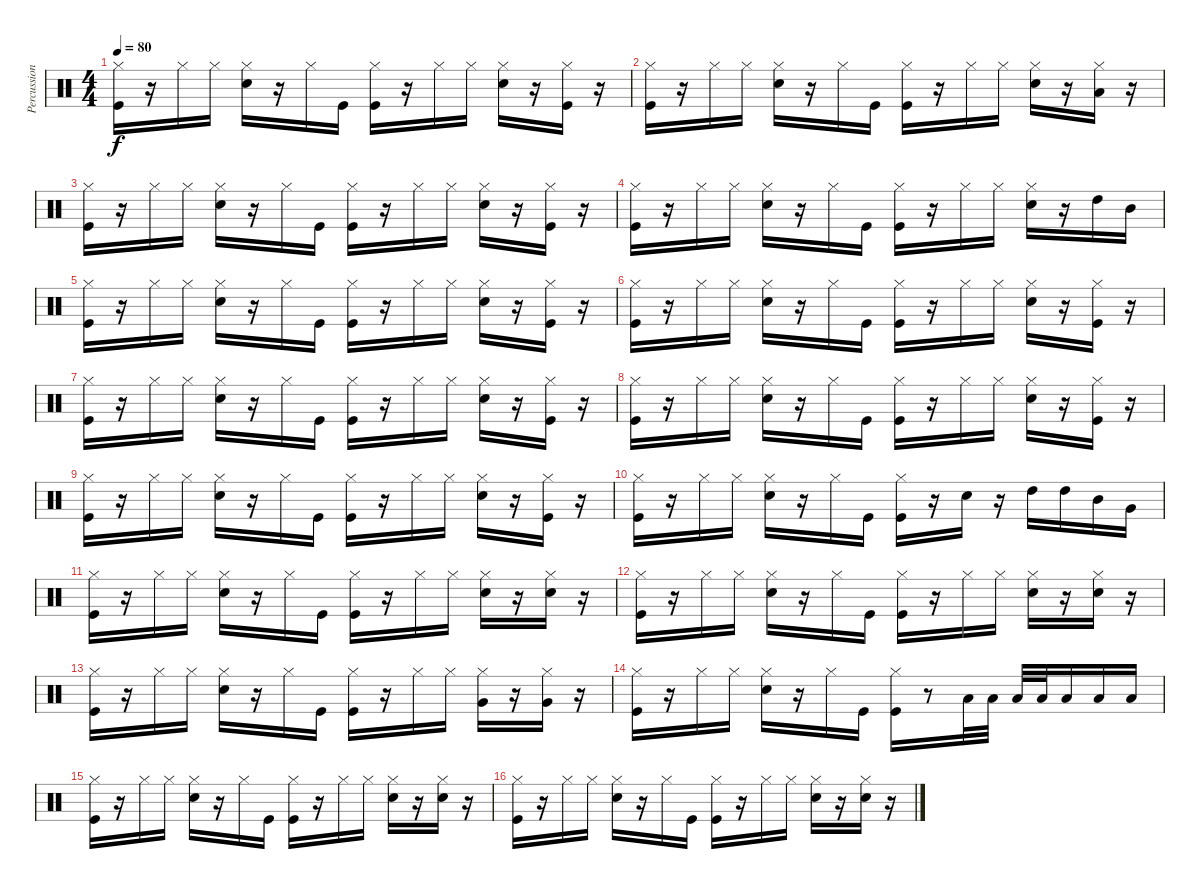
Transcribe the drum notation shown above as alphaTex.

\track ("Percussion" "Percussion") {instrument percussion}
\staff {score}
\articulation defaults
\ts (4 4)
\tempo 80
\clef neutral
\ks c
("Kick (hit)" "Hi-Hat (closed)").16{dy f} r.16 "Hi-Hat (closed)".16 "Hi-Hat (closed)".16 ("Snare (hit) 2" "Hi-Hat (closed)").16 r.16 "Hi-Hat (closed)".16 "Kick (hit)".16 ("Kick (hit)" "Hi-Hat (closed)").16 r.16 "Hi-Hat (closed)".16 "Hi-Hat (closed)".16 ("Snare (hit) 2" "Hi-Hat (closed)").16 r.16 ("Kick (hit)" "Hi-Hat (closed)").16 r.16 |
("Kick (hit)" "Hi-Hat (closed)").16 r.16 "Hi-Hat (closed)".16 "Hi-Hat (closed)".16 ("Snare (hit) 2" "Hi-Hat (closed)").16 r.16 "Hi-Hat (closed)".16 "Kick (hit)".16 ("Kick (hit)" "Hi-Hat (closed)").16 r.16 "Hi-Hat (closed)".16 "Hi-Hat (closed)".16 ("Snare (hit) 2" "Hi-Hat (closed)").16 r.16 ("Low Tom (hit)" "Hi-Hat (closed)").16 r.16 |
("Kick (hit)" "Hi-Hat (closed)").16 r.16 "Hi-Hat (closed)".16 "Hi-Hat (closed)".16 ("Snare (hit) 2" "Hi-Hat (closed)").16 r.16 "Hi-Hat (closed)".16 "Kick (hit)".16 ("Kick (hit)" "Hi-Hat (closed)").16 r.16 "Hi-Hat (closed)".16 "Hi-Hat (closed)".16 ("Snare (hit) 2" "Hi-Hat (closed)").16 r.16 ("Kick (hit)" "Hi-Hat (closed)").16 r.16 |
("Kick (hit)" "Hi-Hat (closed)").16 r.16 "Hi-Hat (closed)".16 "Hi-Hat (closed)".16 ("Snare (hit) 2" "Hi-Hat (closed)").16 r.16 "Hi-Hat (closed)".16 "Kick (hit)".16 ("Kick (hit)" "Hi-Hat (closed)").16 r.16 "Hi-Hat (closed)".16 "Hi-Hat (closed)".16 ("Snare (hit) 2" "Hi-Hat (closed)").16 r.16 "High Tom (hit)".16 "Mid Tom (hit)".16 |
("Kick (hit)" "Hi-Hat (closed)").16 r.16 "Hi-Hat (closed)".16 "Hi-Hat (closed)".16 ("Snare (hit) 2" "Hi-Hat (closed)").16 r.16 "Hi-Hat (closed)".16 "Kick (hit)".16 ("Kick (hit)" "Hi-Hat (closed)").16 r.16 "Hi-Hat (closed)".16 "Hi-Hat (closed)".16 ("Snare (hit) 2" "Hi-Hat (closed)").16 r.16 ("Kick (hit)" "Hi-Hat (closed)").16 r.16 |
("Kick (hit)" "Hi-Hat (closed)").16 r.16 "Hi-Hat (closed)".16 "Hi-Hat (closed)".16 ("Snare (hit) 2" "Hi-Hat (closed)").16 r.16 "Hi-Hat (closed)".16 "Kick (hit)".16 ("Kick (hit)" "Hi-Hat (closed)").16 r.16 "Hi-Hat (closed)".16 "Hi-Hat (closed)".16 ("Snare (hit) 2" "Hi-Hat (closed)").16 r.16 ("Kick (hit)" "Hi-Hat (closed)").16 r.16 |
("Kick (hit)" "Hi-Hat (closed)").16 r.16 "Hi-Hat (closed)".16 "Hi-Hat (closed)".16 ("Snare (hit) 2" "Hi-Hat (closed)").16 r.16 "Hi-Hat (closed)".16 "Kick (hit)".16 ("Kick (hit)" "Hi-Hat (closed)").16 r.16 "Hi-Hat (closed)".16 "Hi-Hat (closed)".16 ("Snare (hit) 2" "Hi-Hat (closed)").16 r.16 ("Kick (hit)" "Hi-Hat (closed)").16 r.16 |
("Kick (hit)" "Hi-Hat (closed)").16 r.16 "Hi-Hat (closed)".16 "Hi-Hat (closed)".16 ("Snare (hit) 2" "Hi-Hat (closed)").16 r.16 "Hi-Hat (closed)".16 "Kick (hit)".16 ("Kick (hit)" "Hi-Hat (closed)").16 r.16 "Hi-Hat (closed)".16 "Hi-Hat (closed)".16 ("Snare (hit) 2" "Hi-Hat (closed)").16 r.16 ("Kick (hit)" "Hi-Hat (closed)").16 r.16 |
("Kick (hit)" "Hi-Hat (closed)").16 r.16 "Hi-Hat (closed)".16 "Hi-Hat (closed)".16 ("Snare (hit) 2" "Hi-Hat (closed)").16 r.16 "Hi-Hat (closed)".16 "Kick (hit)".16 ("Kick (hit)" "Hi-Hat (closed)").16 r.16 "Hi-Hat (closed)".16 "Hi-Hat (closed)".16 ("Snare (hit) 2" "Hi-Hat (closed)").16 r.16 ("Kick (hit)" "Hi-Hat (closed)").16 r.16 |
("Kick (hit)" "Hi-Hat (closed)").16 r.16 "Hi-Hat (closed)".16 "Hi-Hat (closed)".16 ("Snare (hit) 2" "Hi-Hat (closed)").16 r.16 "Hi-Hat (closed)".16 "Kick (hit)".16 ("Kick (hit)" "Hi-Hat (closed)").16 r.16 "Snare (hit) 2".16 r.16 "High Tom (hit)".16 "High Tom (hit)".16 "Mid Tom (hit)".16 "Very Low Tom (hit)".16 |
("Kick (hit)" "Hi-Hat (closed)").16 r.16 "Hi-Hat (closed)".16 "Hi-Hat (closed)".16 ("Snare (hit) 2" "Hi-Hat (closed)").16 r.16 "Hi-Hat (closed)".16 "Kick (hit)".16 ("Kick (hit)" "Hi-Hat (closed)").16 r.16 "Hi-Hat (closed)".16 "Hi-Hat (closed)".16 ("Snare (hit) 2" "Hi-Hat (closed)").16 r.16 ("Snare (hit) 2" "Hi-Hat (closed)").16 r.16 |
("Kick (hit)" "Hi-Hat (closed)").16 r.16 "Hi-Hat (closed)".16 "Hi-Hat (closed)".16 ("Snare (hit) 2" "Hi-Hat (closed)").16 r.16 "Hi-Hat (closed)".16 "Kick (hit)".16 ("Kick (hit)" "Hi-Hat (closed)").16 r.16 "Hi-Hat (closed)".16 "Hi-Hat (closed)".16 ("Snare (hit) 2" "Hi-Hat (closed)").16 r.16 ("Snare (hit) 2" "Hi-Hat (closed)").16 r.16 |
("Kick (hit)" "Hi-Hat (closed)").16 r.16 "Hi-Hat (closed)".16 "Hi-Hat (closed)".16 ("Snare (hit) 2" "Hi-Hat (closed)").16 r.16 "Hi-Hat (closed)".16 "Kick (hit)".16 ("Kick (hit)" "Hi-Hat (closed)").16 r.16 "Hi-Hat (closed)".16 "Hi-Hat (closed)".16 ("Very Low Tom (hit)" "Hi-Hat (closed)").16 r.16 ("Very Low Tom (hit)" "Hi-Hat (closed)").16 r.16 |
("Kick (hit)" "Hi-Hat (closed)").16 r.16 "Hi-Hat (closed)".16 "Hi-Hat (closed)".16 ("Snare (hit) 2" "Hi-Hat (closed)").16 r.16 "Hi-Hat (closed)".16 "Kick (hit)".16 ("Kick (hit)" "Hi-Hat (closed)").16 r.8 "Low Tom (hit)".32 "Low Tom (hit)".32 "Low Tom (hit)".32 "Low Tom (hit)".32 "Low Floor Tom (hit)".16 "Low Floor Tom (hit)".16 "Low Floor Tom (hit)".16 |
("Kick (hit)" "Hi-Hat (closed)").16 r.16 "Hi-Hat (closed)".16 "Hi-Hat (closed)".16 ("Snare (hit) 2" "Hi-Hat (closed)").16 r.16 "Hi-Hat (closed)".16 "Kick (hit)".16 ("Kick (hit)" "Hi-Hat (closed)").16 r.16 "Hi-Hat (closed)".16 "Hi-Hat (closed)".16 ("Snare (hit) 2" "Hi-Hat (closed)").16 r.16 ("Snare (hit) 2" "Hi-Hat (closed)").16 r.16 |
("Kick (hit)" "Hi-Hat (closed)").16 r.16 "Hi-Hat (closed)".16 "Hi-Hat (closed)".16 ("Snare (hit) 2" "Hi-Hat (closed)").16 r.16 "Hi-Hat (closed)".16 "Kick (hit)".16 ("Kick (hit)" "Hi-Hat (closed)").16 r.16 "Hi-Hat (closed)".16 "Hi-Hat (closed)".16 ("Snare (hit) 2" "Hi-Hat (closed)").16 r.16 ("Snare (hit) 2" "Hi-Hat (closed)").16 r.16
